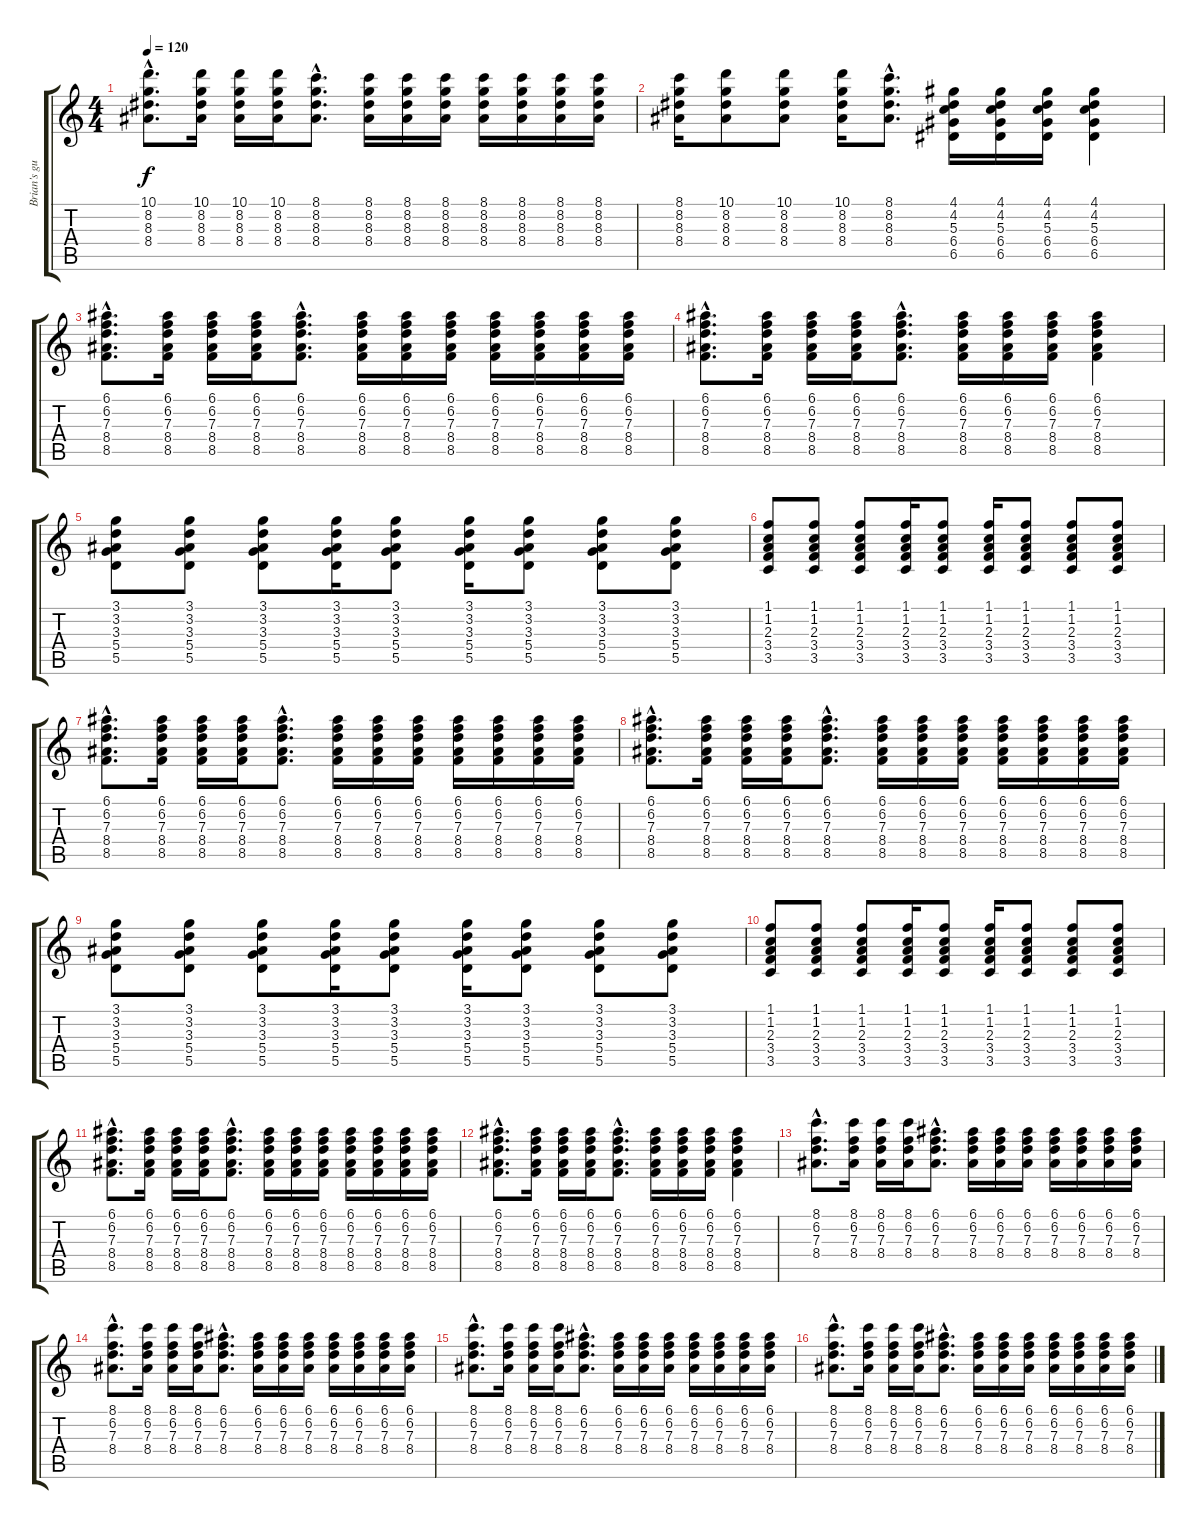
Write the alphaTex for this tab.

\track ("Brian's guitar" "Brian's gu") {instrument overdrivenguitar}
\staff {score tabs}
\tuning (E4 B3 G3 D3 A2 E2) {hide}
\ts (4 4)
\tempo 120
\clef g2
\ks c
(10.1{hac} 8.2{hac} 8.3{hac} 8.4{hac}).8{d dy f} (10.1 8.2 8.3 8.4).16 (10.1 8.2 8.3 8.4).16 (10.1 8.2 8.3 8.4).16 (8.1{hac} 8.2{hac} 8.3{hac} 8.4{hac}).8{d} (8.1 8.2 8.3 8.4).16 (8.1 8.2 8.3 8.4).16 (8.1 8.2 8.3 8.4).16 (8.1 8.2 8.3 8.4).16 (8.1 8.2 8.3 8.4).16 (8.1 8.2 8.3 8.4).16 (8.1 8.2 8.3 8.4).16 |
(8.1 8.2 8.3 8.4).16 (10.1 8.2 8.3 8.4).8 (10.1 8.2 8.3 8.4).8 (10.1 8.2 8.3 8.4).16 (8.1{hac} 8.2{hac} 8.3{hac} 8.4{hac}).8{d} (4.1 4.2 5.3 6.4 6.5).16 (4.1 4.2 5.3 6.4 6.5).16 (4.1 4.2 5.3 6.4 6.5).16 (4.1 4.2 5.3 6.4 6.5).4 |
(6.1{hac} 6.2{hac} 7.3{hac} 8.4{hac} 8.5{hac}).8{d} (6.1 6.2 7.3 8.4 8.5).16 (6.1 6.2 7.3 8.4 8.5).16 (6.1 6.2 7.3 8.4 8.5).16 (6.1{hac} 6.2{hac} 7.3{hac} 8.4{hac} 8.5{hac}).8{d} (6.1 6.2 7.3 8.4 8.5).16 (6.1 6.2 7.3 8.4 8.5).16 (6.1 6.2 7.3 8.4 8.5).16 (6.1 6.2 7.3 8.4 8.5).16 (6.1 6.2 7.3 8.4 8.5).16 (6.1 6.2 7.3 8.4 8.5).16 (6.1 6.2 7.3 8.4 8.5).16 |
(6.1{hac} 6.2{hac} 7.3{hac} 8.4{hac} 8.5{hac}).8{d} (6.1 6.2 7.3 8.4 8.5).16 (6.1 6.2 7.3 8.4 8.5).16 (6.1 6.2 7.3 8.4 8.5).16 (6.1{hac} 6.2{hac} 7.3{hac} 8.4{hac} 8.5{hac}).8{d} (6.1 6.2 7.3 8.4 8.5).16 (6.1 6.2 7.3 8.4 8.5).16 (6.1 6.2 7.3 8.4 8.5).16 (6.1 6.2 7.3 8.4 8.5).4 |
(3.1 3.2 3.3 5.4 5.5).8 (3.1 3.2 3.3 5.4 5.5).8 (3.1 3.2 3.3 5.4 5.5).8 (3.1 3.2 3.3 5.4 5.5).16 (3.1 3.2 3.3 5.4 5.5).8 (3.1 3.2 3.3 5.4 5.5).16 (3.1 3.2 3.3 5.4 5.5).8 (3.1 3.2 3.3 5.4 5.5).8 (3.1 3.2 3.3 5.4 5.5).8 |
(1.1 1.2 2.3 3.4 3.5).8 (1.1 1.2 2.3 3.4 3.5).8 (1.1 1.2 2.3 3.4 3.5).8 (1.1 1.2 2.3 3.4 3.5).16 (1.1 1.2 2.3 3.4 3.5).8 (1.1 1.2 2.3 3.4 3.5).16 (1.1 1.2 2.3 3.4 3.5).8 (1.1 1.2 2.3 3.4 3.5).8 (1.1 1.2 2.3 3.4 3.5).8 |
(6.1{hac} 6.2{hac} 7.3{hac} 8.4{hac} 8.5{hac}).8{d} (6.1 6.2 7.3 8.4 8.5).16 (6.1 6.2 7.3 8.4 8.5).16 (6.1 6.2 7.3 8.4 8.5).16 (6.1{hac} 6.2{hac} 7.3{hac} 8.4{hac} 8.5{hac}).8{d} (6.1 6.2 7.3 8.4 8.5).16 (6.1 6.2 7.3 8.4 8.5).16 (6.1 6.2 7.3 8.4 8.5).16 (6.1 6.2 7.3 8.4 8.5).16 (6.1 6.2 7.3 8.4 8.5).16 (6.1 6.2 7.3 8.4 8.5).16 (6.1 6.2 7.3 8.4 8.5).16 |
(6.1{hac} 6.2{hac} 7.3{hac} 8.4{hac} 8.5{hac}).8{d} (6.1 6.2 7.3 8.4 8.5).16 (6.1 6.2 7.3 8.4 8.5).16 (6.1 6.2 7.3 8.4 8.5).16 (6.1{hac} 6.2{hac} 7.3{hac} 8.4{hac} 8.5{hac}).8{d} (6.1 6.2 7.3 8.4 8.5).16 (6.1 6.2 7.3 8.4 8.5).16 (6.1 6.2 7.3 8.4 8.5).16 (6.1 6.2 7.3 8.4 8.5).16 (6.1 6.2 7.3 8.4 8.5).16 (6.1 6.2 7.3 8.4 8.5).16 (6.1 6.2 7.3 8.4 8.5).16 |
(3.1 3.2 3.3 5.4 5.5).8 (3.1 3.2 3.3 5.4 5.5).8 (3.1 3.2 3.3 5.4 5.5).8 (3.1 3.2 3.3 5.4 5.5).16 (3.1 3.2 3.3 5.4 5.5).8 (3.1 3.2 3.3 5.4 5.5).16 (3.1 3.2 3.3 5.4 5.5).8 (3.1 3.2 3.3 5.4 5.5).8 (3.1 3.2 3.3 5.4 5.5).8 |
(1.1 1.2 2.3 3.4 3.5).8 (1.1 1.2 2.3 3.4 3.5).8 (1.1 1.2 2.3 3.4 3.5).8 (1.1 1.2 2.3 3.4 3.5).16 (1.1 1.2 2.3 3.4 3.5).8 (1.1 1.2 2.3 3.4 3.5).16 (1.1 1.2 2.3 3.4 3.5).8 (1.1 1.2 2.3 3.4 3.5).8 (1.1 1.2 2.3 3.4 3.5).8 |
(6.1{hac} 6.2{hac} 7.3{hac} 8.4{hac} 8.5{hac}).8{d} (6.1 6.2 7.3 8.4 8.5).16 (6.1 6.2 7.3 8.4 8.5).16 (6.1 6.2 7.3 8.4 8.5).16 (6.1{hac} 6.2{hac} 7.3{hac} 8.4{hac} 8.5{hac}).8{d} (6.1 6.2 7.3 8.4 8.5).16 (6.1 6.2 7.3 8.4 8.5).16 (6.1 6.2 7.3 8.4 8.5).16 (6.1 6.2 7.3 8.4 8.5).16 (6.1 6.2 7.3 8.4 8.5).16 (6.1 6.2 7.3 8.4 8.5).16 (6.1 6.2 7.3 8.4 8.5).16 |
(6.1{hac} 6.2{hac} 7.3{hac} 8.4{hac} 8.5{hac}).8{d} (6.1 6.2 7.3 8.4 8.5).16 (6.1 6.2 7.3 8.4 8.5).16 (6.1 6.2 7.3 8.4 8.5).16 (6.1{hac} 6.2{hac} 7.3{hac} 8.4{hac} 8.5{hac}).8{d} (6.1 6.2 7.3 8.4 8.5).16 (6.1 6.2 7.3 8.4 8.5).16 (6.1 6.2 7.3 8.4 8.5).16 (6.1 6.2 7.3 8.4 8.5).4 |
(8.1{hac} 6.2{hac} 7.3{hac} 8.4{hac}).8{d} (8.1 6.2 7.3 8.4).16 (8.1 6.2 7.3 8.4).16 (8.1 6.2 7.3 8.4).16 (6.1{hac} 6.2{hac} 7.3{hac} 8.4{hac}).8{d} (6.1 6.2 7.3 8.4).16 (6.1 6.2 7.3 8.4).16 (6.1 6.2 7.3 8.4).16 (6.1 6.2 7.3 8.4).16 (6.1 6.2 7.3 8.4).16 (6.1 6.2 7.3 8.4).16 (6.1 6.2 7.3 8.4).16 |
(8.1{hac} 6.2{hac} 7.3{hac} 8.4{hac}).8{d} (8.1 6.2 7.3 8.4).16 (8.1 6.2 7.3 8.4).16 (8.1 6.2 7.3 8.4).16 (6.1{hac} 6.2{hac} 7.3{hac} 8.4{hac}).8{d} (6.1 6.2 7.3 8.4).16 (6.1 6.2 7.3 8.4).16 (6.1 6.2 7.3 8.4).16 (6.1 6.2 7.3 8.4).16 (6.1 6.2 7.3 8.4).16 (6.1 6.2 7.3 8.4).16 (6.1 6.2 7.3 8.4).16 |
(8.1{hac} 6.2{hac} 7.3{hac} 8.4{hac}).8{d} (8.1 6.2 7.3 8.4).16 (8.1 6.2 7.3 8.4).16 (8.1 6.2 7.3 8.4).16 (6.1{hac} 6.2{hac} 7.3{hac} 8.4{hac}).8{d} (6.1 6.2 7.3 8.4).16 (6.1 6.2 7.3 8.4).16 (6.1 6.2 7.3 8.4).16 (6.1 6.2 7.3 8.4).16 (6.1 6.2 7.3 8.4).16 (6.1 6.2 7.3 8.4).16 (6.1 6.2 7.3 8.4).16 |
(8.1{hac} 6.2{hac} 7.3{hac} 8.4{hac}).8{d} (8.1 6.2 7.3 8.4).16 (8.1 6.2 7.3 8.4).16 (8.1 6.2 7.3 8.4).16 (6.1{hac} 6.2{hac} 7.3{hac} 8.4{hac}).8{d} (6.1 6.2 7.3 8.4).16 (6.1 6.2 7.3 8.4).16 (6.1 6.2 7.3 8.4).16 (6.1 6.2 7.3 8.4).16 (6.1 6.2 7.3 8.4).16 (6.1 6.2 7.3 8.4).16 (6.1 6.2 7.3 8.4).16
